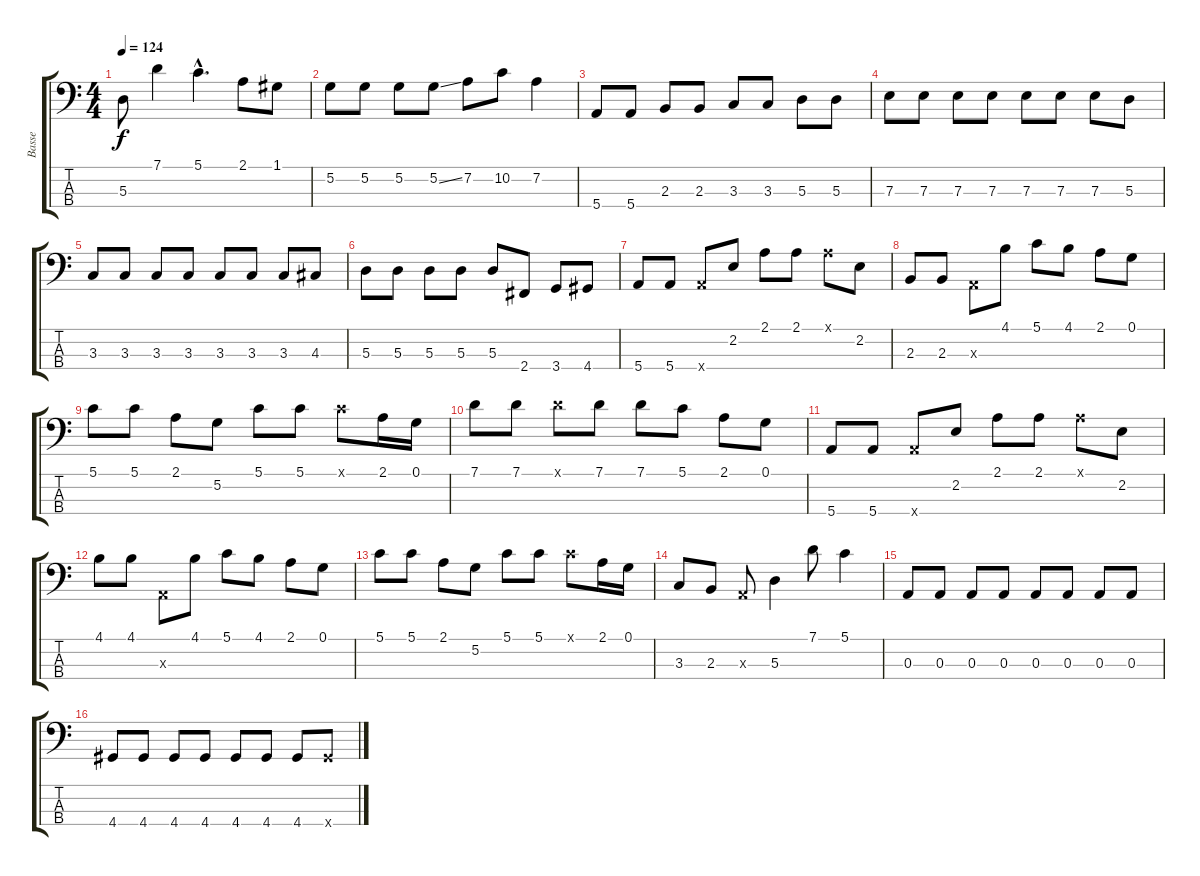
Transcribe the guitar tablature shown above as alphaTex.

\track ("Basse" "Basse") {instrument electricbassfinger}
\staff {score tabs}
\tuning (G2 D2 A1 E1) {hide}
\ts (4 4)
\tempo 124
\clef f4
\ks c
5.3.8{dy f} 7.1.4 5.1{hac}.4{d} 2.1.8 1.1.8 |
5.2.8 5.2.8 5.2.8 5.2{ss}.8 7.2.8 10.2.8 7.2.4 |
5.4.8 5.4.8 2.3.8 2.3.8 3.3.8 3.3.8 5.3.8 5.3.8 |
7.3.8 7.3.8 7.3.8 7.3.8 7.3.8 7.3.8 7.3.8 5.3.8 |
3.3.8 3.3.8 3.3.8 3.3.8 3.3.8 3.3.8 3.3.8 4.3.8 |
5.3.8 5.3.8 5.3.8 5.3.8 5.3.8 2.4.8 3.4.8 4.4.8 |
5.4.8 5.4.8 5.4{x}.8 2.2.8 2.1.8 2.1.8 2.1{x}.8 2.2.8 |
2.3.8 2.3.8 0.3{x}.8 4.1.8 5.1.8 4.1.8 2.1.8 0.1.8 |
5.1.8 5.1.8 2.1.8 5.2.8 5.1.8 5.1.8 5.1{x}.8 2.1.16 0.1.16 |
7.1.8 7.1.8 7.1{x}.8 7.1.8 7.1.8 5.1.8 2.1.8 0.1.8 |
5.4.8 5.4.8 5.4{x}.8 2.2.8 2.1.8 2.1.8 2.1{x}.8 2.2.8 |
4.1.8 4.1.8 0.3{x}.8 4.1.8 5.1.8 4.1.8 2.1.8 0.1.8 |
5.1.8 5.1.8 2.1.8 5.2.8 5.1.8 5.1.8 5.1{x}.8 2.1.16 0.1.16 |
3.3.8 2.3.8 0.3{x}.8 5.3.4 7.1.8 5.1.4 |
0.3.8 0.3.8 0.3.8 0.3.8 0.3.8 0.3.8 0.3.8 0.3.8 |
4.4.8 4.4.8 4.4.8 4.4.8 4.4.8 4.4.8 4.4.8 4.4{x}.8
